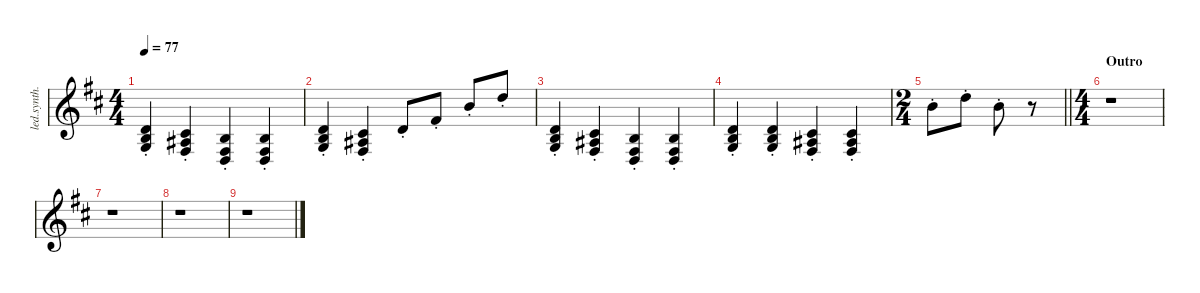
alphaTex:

\defaultSystemsLayout 4
\hideDynamics
\bracketExtendMode nobrackets
\otherSystemsTrackNameOrientation horizontal
\track ("Lead Synthesizer" "led.synth.") {defaultSystemsLayout 8 instrument lead7fifths}
\staff {score}
\tuning (E4 B3 G3 D3 A2 E2)
\ts (4 4)
\tempo 77
\clef g2
\ks bminor
(5.4{st acc forcenatural} 7.3{st acc forcenatural} 0.2{st acc forcenatural}).4{dy mf beam Up} (4.4{st acc #} 3.3{st acc #} 2.2{st acc #}).4{beam Up} (0.2{st acc forcenatural} 4.4{st acc #} 5.5{st acc forcenatural}).4{beam Up} (5.5{st acc forcenatural} 4.4{st acc #} 0.2{st acc forcenatural}).4{beam Up} |
(0.2{st acc forcenatural} 7.3{st acc forcenatural} 5.4{st acc forcenatural}).4{beam Up} (4.4{st acc #} 3.3{st acc #} 2.2{st acc #}).4{beam Up} 3.2{st acc forcenatural}.8{beam Up} 2.1{st acc #}.8{beam Up} 7.1{st acc forcenatural}.8{beam Up} 10.1{st acc forcenatural}.8{beam Up} |
(0.2{st acc forcenatural} 7.3{st acc forcenatural} 5.4{st acc forcenatural}).4{beam Up} (4.4{st acc #} 3.3{st acc #} 2.2{st acc #}).4{beam Up} (0.2{st acc forcenatural} 5.5{st acc forcenatural} 4.4{st acc #}).4{beam Up} (0.2{st acc forcenatural} 4.4{st acc #} 5.5{st acc forcenatural}).4{beam Up} |
(5.4{st acc forcenatural} 7.3{st acc forcenatural} 0.2{st acc forcenatural}).4{beam Up} (5.4{st acc forcenatural} 7.3{st acc forcenatural} 0.2{st acc forcenatural}).4{beam Up} (2.2{st acc #} 3.3{st acc #} 4.4{st acc #}).4{beam Up} (4.4{st acc #} 3.3{st acc #} 2.2{st acc #}).4{beam Up} |
\ts (2 4)
\beaming (8 2 2)
\barLineRight lightlight
7.1{st acc forcenatural}.8{beam Down} 10.1{st acc forcenatural}.8{beam Down} 7.1{st acc forcenatural}.8{beam Down} r.8{beam Down} |
\ts (4 4)
\section ("" "Outro")
r.1{beam Down} |
r.1{beam Down} |
r.1{beam Down} |
r.1{beam Down}
